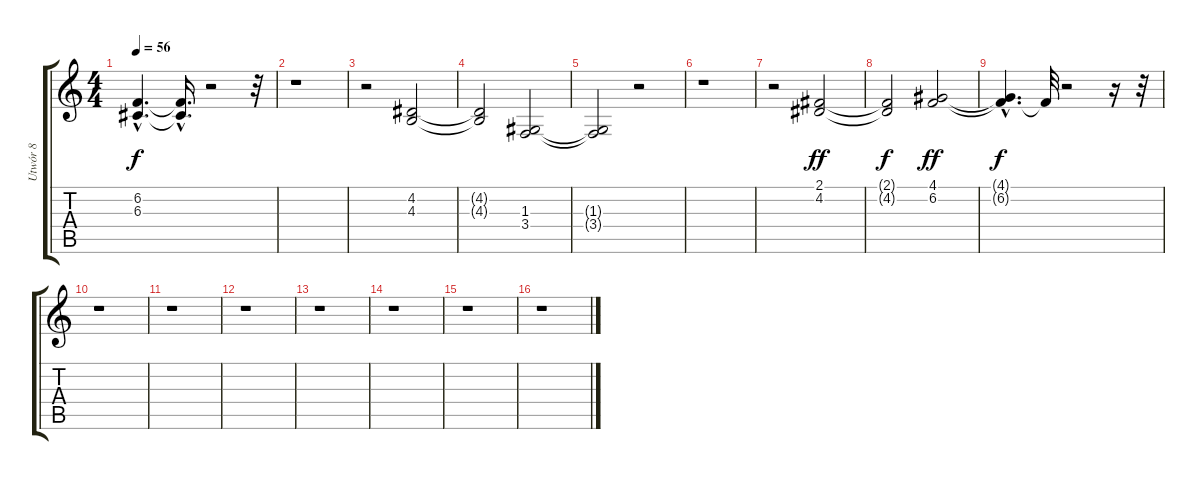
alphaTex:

\track ("Utwór 8" "Utwór 8") {instrument choiraahs}
\staff {score tabs}
\tuning (E4 B3 G3 D3 A2 E2) {hide}
\ts (4 4)
\tempo 56
\clef g2
\ks c
(6.2{hac t} 6.3{hac t}).4{d dy f} (6.2{hac t} 6.3{hac t}).16{d} r.2 r.32 |
r.1 |
r.2 (4.2 4.3).2 |
(4.2{t} 4.3{t}).2 (1.3 3.4).2 |
(1.3{t} 3.4{t}).2 r.2 |
r.1 |
r.2 (2.1 4.2).2{dy ff} |
(2.1{t} 4.2{t}).2{dy f} (4.1 6.2).2{dy ff} |
(4.1{hac t} 6.2{hac t}).4{d dy f} 6.2{t}.32 r.2 r.16 r.32 |
r.1 |
r.1 |
r.1 |
r.1 |
r.1 |
r.1 |
r.1
